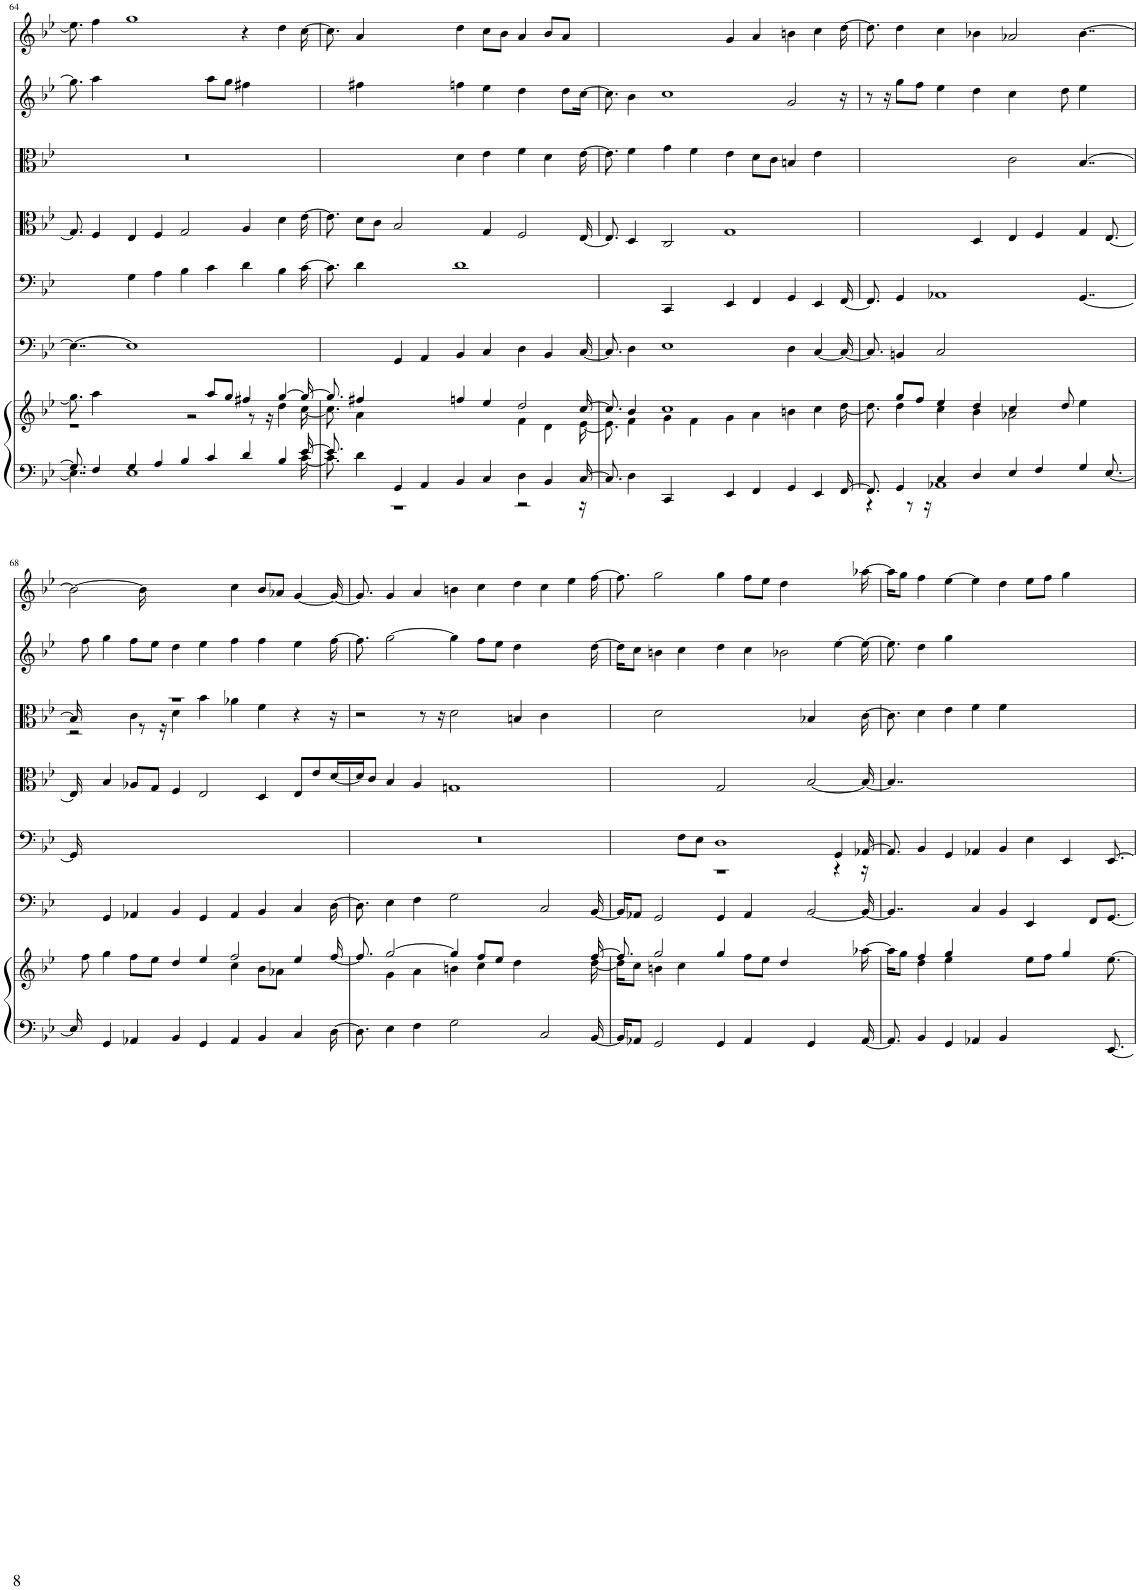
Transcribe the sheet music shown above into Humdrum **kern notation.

**kern	**kern	**kern	**kern	**kern	**kern	**kern	**kern
*part7	*part7	*part6	*part5	*part4	*part3	*part2	*part1
*staff8	*staff7	*staff6	*staff5	*staff4	*staff3	*staff2	*staff1
*I"Piano	*	*I"Voice	*I"Voice	*I"Voice	*I"Voice	*I"Voice	*I"Voice
*I'Pno	*	*I'V	*I'V	*I'V	*I'V	*I'V	*I'V
!!LO:PB:g=z
*clefF4	*clefG2	*clefF4	*clefF4	*clefC3	*clefC3	*clefG2	*clefG2
*k[b-e-]	*k[b-e-]	*k[b-e-]	*k[b-e-]	*k[b-e-]	*k[b-e-]	*k[b-e-]	*k[b-e-]
*M4/2	*M4/2	*M4/2	*M4/2	*M4/2	*M4/2	*M4/2	*M4/2
=64	=64	=64	=64	=64	=64	=64	=64
*^	*^	*	*	*	*	*	*
8.G/]	4..E-\]	8.gg\]	1r	4..E-\_	4ryy	8.G/]	0r	8.gg\]	8.ee-\]
4F/	.	4aa\	.	.	.	4F/	.	4aa\	4ff\
.	.	.	.	.	8ryy	.	.	.	.
.	.	.	.	.	16ryy	.	.	.	.
4G/	1E-	2ryy	.	1E-]	4G\	4E-/	.	2ryy	1gg
4A/	.	.	.	.	4A\	4F/	.	.	.
4B-/	.	4ryy	.	.	4B-\	2G/	.	4ryy	.
.	.	.	2r	.	.	.	.	.	.
4c/	.	8aa/L	.	.	4c\	.	.	8aa\L	.
.	.	8gg/J	.	.	.	.	.	8gg\J	.
4d/	2ryy	4ff#X/	.	2ryy	4d\	4A/	.	4ff#X\	4r
.	.	.	8r	.	.	.	.	.	.
.	.	.	16r	.	.	.	.	.	.
4B-/	.	[4gg/	4dd\	.	4B-\	4d\	.	4ryy	4dd\
[16e-/	[16c\	16gg/_	[16cc\	16ryy	[16c\	[16e-\	.	16ryy	[16cc\
=65	=65	=65	=65	=65	=65	=65	=65	=65	=65
8.e-/]	8.c\]	8.gg/]	8.cc\]	4ryy	8.c\]	8.e-\]	2ryy	8ryy	8.cc\]
.	.	.	.	.	.	.	.	16ryy	.
4ryy	4d\	4ff#X/	4a\	.	4d\	8d\L	.	4ff#X\	4a/
.	.	.	.	8ryy	.	.	.	.	.
.	.	.	.	.	.	8c\J	.	.	.
.	.	.	.	16ryy	.	.	.	.	.
4GG/	1r	2ryy	1ryy	4GG/	2ryy	2B-/	.	2ryy	2ryy
.	.	.	.	.	.	.	4ryy	.	.
4AA/	.	.	.	4AA/	.	.	.	.	.
.	.	.	.	.	.	.	8ryy	.	.
.	.	.	.	.	.	.	16ryy	.	.
4BB-/	.	4ffn/	.	4BB-/	1d	4ryy	4d\	4ffn\	4dd\
4C/	.	4ee-/	.	4C/	.	4G/	4e-\	4ee-\	8cc\L
.	.	.	.	.	.	.	.	.	8b-\J
4D\	2r	2dd/	4f\	4D\	.	2F/	4f\	4dd\	4a/
4BB-/	.	.	4d\	4BB-/	.	.	4d\	8ryy	8b-/L
.	.	.	.	.	.	.	.	8dd\L	8a/J
[16C/	16r	[16cc/	[16e-\	[16C/	16ryy	[16E-/	[16e-\	[16cc\Jk	16ryy
*v	*v	*	*	*	*	*	*	*	*
=66	=66	=66	=66	=66	=66	=66	=66	=66
8.C/]	8.cc/]	8.e-\]	8.C/]	4ryy	8.E-/]	8.e-\]	8.cc\]	2ryy
4D\	4b-/	4f\	4D\	.	4D/	4f\	4b-\	.
.	.	.	.	8ryy	.	.	.	.
.	.	.	.	16ryy	.	.	.	.
4CC/	1cc	4g\	1E-	4CC/	2C/	4g\	1cc	.
.	.	.	.	.	.	.	.	4ryy
4ryy	.	4f\	.	4ryy	.	4f\	.	.
.	.	.	.	.	.	.	.	8ryy
.	.	.	.	.	.	.	.	16ryy
4EE-/	.	4g\	.	4EE-/	1G	4e-\	.	4g/
4FF/	.	4a\	.	4FF/	.	8d\L	.	4a/
.	.	.	.	.	.	8c\J	.	.
4GG/	2ryy	4bn\	4D\	4GG/	.	4Bn/	2g/	4bn\
4EE-/	.	4cc\	[4C/	4EE-/	.	4e-\	.	4cc\
[16FF/	16ryy	[16dd\	16C/_	[16FF/	16ryy	16ryy	16r	[16dd\
=67	=67	=67	=67	=67	=67	=67	=67	=67
*^	*	*	*	*	*	*	*	*
8.FF/]	4r	8ryy	8.dd\]	8.C/]	8.FF/]	2ryy	2ryy	8r	8.dd\]
.	.	16ryy	.	.	.	.	.	16r	.
4GG/	.	8gg/L	4dd\	4BBn/	4GG/	.	.	8gg\L	4dd\
.	8r	.	.	.	.	.	.	.	.
.	.	8ff/J	.	.	.	.	.	8ff\J	.
.	16r	.	.	.	.	.	.	.	.
4C/	1AA-X	4ee-/	4cc\	2C/	1AA-X	.	.	4ee-\	4cc\
.	.	.	.	.	.	8ryy	4ryy	.	.
.	.	.	.	.	.	16ryy	.	.	.
4D/	.	4dd/	4b-\	.	.	4D/	.	4dd\	4b-X\
.	.	.	.	.	.	.	8ryy	.	.
.	.	.	.	.	.	.	16ryy	.	.
4E-/	.	4cc/	2a-X\	1ryy	.	4E-/	2c\	4cc\	2a-X/
4F/	.	2ryy	.	.	.	4F/	.	4ryy	.
8ryy	2ryy	.	8dd/	.	8ryy	8ryy	8ryy	8dd\	8ryy
4G/	.	.	4ee-\	.	[4..GG/	4G/	[4..B-/	4ee-\	[4..b-\
.	.	4ryy	.	.	.	.	.	.	.
[8.E-/	.	.	8.ryy	.	.	[8.E-/	.	8ryy	.
.	16ryy	16ryy	.	16ryy	.	.	.	16ryy	.
*v	*v	*	*	*	*	*	*	*	*
!!LO:LB:g=z
=68	=68	=68	=68	=68	=68	=68	=68	=68
*	*	*	*	*	*	*^	*	*
16E-/]	16ryy	8.ryy	8ryy	16GG/]	16E-/]	16B-/]	2r	16ryy	2b-\_
8ryy	8ff\	.	.	1ryy	8ryy	4ryy	.	8ff\	.
.	.	.	16ryy	.	.	.	.	.	.
*	*v	*v	*	*	*	*	*	*	*
4GG/	4gg\	4GG/	.	4B-/	.	.	4gg\	.
.	.	.	.	.	8ryy	.	.	.
4AA-X/	8ff\L	4AA-X/	.	8A-X/L	4c\	.	8ff\L	.
.	.	.	.	.	.	8r	.	16b-\]
.	8ee-\J	.	.	8G/J	.	.	8ee-\J	2ryy
.	.	.	.	.	.	16r	.	.
4BB-/	4dd/	4BB-/	.	4F/	1r	4d\	4dd\	.
4GG/	4ee-/	4GG/	.	2E-/	.	4b-\	4ee-\	.
.	.	.	2ryy	.	.	.	.	8ryy
*	*^	*	*	*	*	*	*	*
4AA-/	2ff/	4cc\	4AA-/	.	.	.	4a-X\	4ff\	4cc\
4BB-/	.	8b-\L	4BB-/	.	4D/	.	4f\	4ff\	8b-/L
.	.	8a-X\J	.	4ryy	.	.	.	.	8a-X/J
4C/	4ee-/	4ryy	4C/	.	8E-/L	4r	4ryy	4ee-\	[4g/
.	.	.	.	8ryy	8e-/	.	.	.	.
[16D\	[16ff/	16ryy	[16D\	16ryy	[16d/L	16r	16ryy	[16ff\	16g/_
*	*	*	*	*	*	*v	*v	*	*
=69	=69	=69	=69	=69	=69	=69	=69	=69
8.D\]	8.ff/]	8.ryy	8.D\]	0r	16d/J]	2r	8.ff\]	8.g/]
.	.	.	.	.	8c/J	.	.	.
4E-\	[>2gg/	4g\	4E-\	.	4B-/	.	[>2gg\	4g/
4F\	.	4a\	4F\	.	4A/	.	.	4a/
.	.	.	.	.	.	8r	.	.
.	.	.	.	.	.	16r	.	.
2G\	4gg/]	4bn\	2G\	.	1Gn	2d\	4gg\]	4bn\
.	8ff/L	4cc\	.	.	.	.	8ff\L	4cc\
.	8ee-/J	.	.	.	.	.	8ee-\J	.
4ryy	2ryy	4dd\	4ryy	.	.	4Bn/	4dd\	4dd\
2C/	.	2ryy	2C/	.	.	4c\	2ryy	4cc\
.	4ryy	.	.	.	4ryy	4ryy	.	4ee-\
[16BB-/	[16ff/	[16dd\	[16BB-/	.	16ryy	16ryy	[16dd\	[16ff\
=70	=70	=70	=70	=70	=70	=70	=70	=70
*	*	*	*	*^	*	*	*	*
16BB-/KL]	8.ff/]	16dd\KL]	16BB-/KL]	2ryy	4..ryy	2ryy	8ryy	16dd\KL]	8.ff\]
8AA-X/J	.	8cc\J	8AA-X/J	.	.	.	.	8cc\J	.
.	.	.	.	.	.	.	16ryy	.	.
2GG/	2gg/	4bn\	2GG/	.	.	.	2d\	4bn\	2gg\
.	.	4cc\	.	.	8F\L	.	.	4cc\	.
.	.	.	.	8ryy	.	8ryy	.	.	.
.	.	.	.	.	8E-\J	.	.	.	.
.	.	.	.	16ryy	.	16ryy	.	.	.
4GG/	4gg/	1ryy	4GG/	1D	1r	2G/	2ryy	4dd\	4gg\
4AA-/	8ff\L	.	4AA-/	.	.	.	.	4cc\	8ff\L
.	8ee-\J	.	.	.	.	.	.	.	8ee-\J
4ryy	4dd/	.	4ryy	.	.	4ryy	4ryy	2b-X\	4dd\
4GG/	2ryy	.	[2BB-/	.	.	[2B-/	4B-X/	.	2ryy
4ryy	.	4ryy	.	4GG/	4r	.	4ryy	[4ee-\	.
[16AA-/	[16aa-X\	16ryy	16BB-/_	[16AA-X/	16r	16B-/_	[16c\	16ee-\_	[16aa-X\
*	*	*	*	*v	*v	*	*	*	*
=71	=71	=71	=71	=71	=71	=71	=71	=71
8.AA-/]	16aa-\KL]	8.ryy	4..BB-/]	8.AA-/]	4..B-/]	8.c\]	8.ee-\]	16aa-\KL]
.	8gg\J	.	.	.	.	.	.	8gg\J
4BB-/	4dd\	4ff/	.	4BB-/	.	4d\	4dd\	4ff\
4GG/	4ee-\	4gg/	4ryy	4GG/	1ryy	4e-\	4gg\	[>4ee-\
4AA-X/	2ryy	1ryy	4C/	4AA-X/	.	4f\	1ryy	4ee-\]
4BB-/	.	.	4BB-/	4BB-/	.	4f\	.	4dd\
2ryy	8ee-\L	.	4EE-/	4E-\	.	2ryy	.	8ee-\L
.	8ff\J	.	.	.	.	.	.	8ff\J
.	4gg/	.	4ryy	4EE-/	2ryy	.	.	4gg\
8ryy	8ryy	4ryy	8FF/L	8ryy	.	4ryy	4ryy	4ryy
[8.EE-/	[8.ee-\	.	[8.GG/J	[8.EE-/	.	.	.	.
.	.	16ryy	.	.	16ryy	16ryy	16ryy	16ryy
*	*v	*v	*	*	*	*	*	*
=	=	=	=	=	=	=	=
*-	*-	*-	*-	*-	*-	*-	*-
